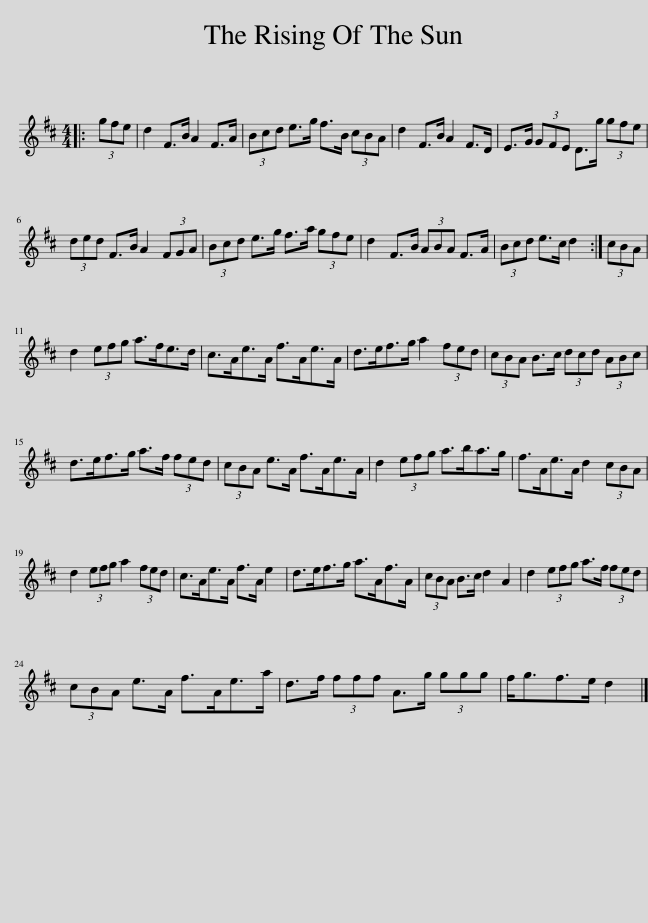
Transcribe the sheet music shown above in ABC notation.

X:1
L:1/8
M:4/4
I:linebreak $
K:D
V:1 treble
V:1
|: (3gfe | d2 F>B A2 F>A | (3Bcd e>g f>B (3cBA | d2 F>B A2 F>D | E>G (3GFE D>g (3gfe |$ %5
 (3ded F>B A2 (3FGA | (3Bcd e>g f>a (3gfe | d2 F>B (3ABA F>A | (3Bcd e>c d2 :| (3cBA |$ %10
 d2 (3efg a>fe>d | c>Ae>A f>Ae>A | d>ef>g a2 (3fed | (3cBA B>c (3dcd (3ABc |$ d>ef>g a>f (3fed | %15
 (3cBA e>A f>Ae>A | d2 (3efg a>ba>g | f>Ae>A d2 (3cBA |$ d2 (3efg a2 (3fed | c>Ae>A f>A e2 | %20
 d>ef>g a>Af>A | (3cBA B>c d2 A2 | d2 (3efg a>f (3fed |$ (3cBA e>A f>Ae>a | d>f (3fff A>g (3ggg | %25
 f<gf>e d2 |] %26
